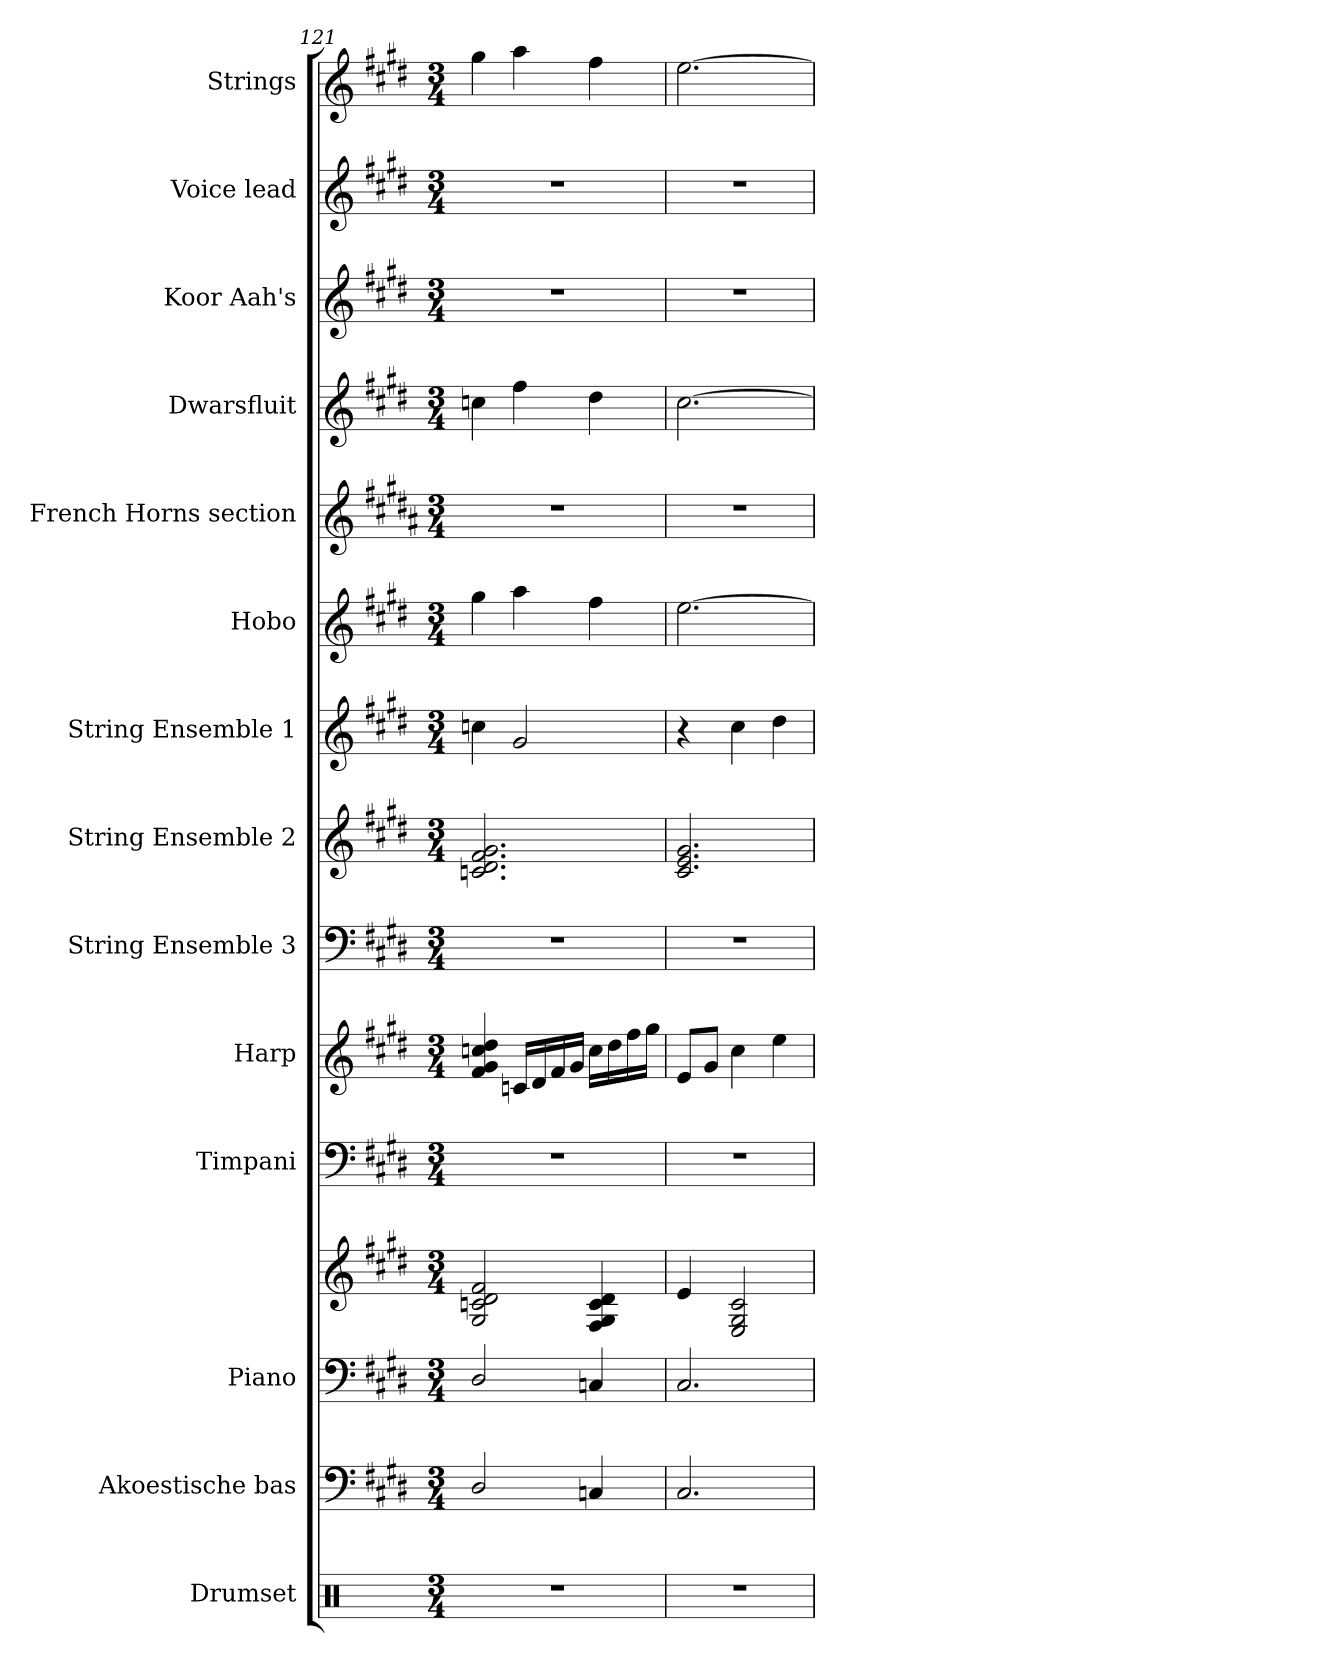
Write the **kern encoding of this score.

**kern	**kern	**kern	**kern	**kern	**kern	**kern	**kern	**kern	**kern	**kern	**kern	**kern	**kern	**kern
*part14	*part13	*part12	*part12	*part11	*part10	*part9	*part8	*part7	*part6	*part5	*part4	*part3	*part2	*part1
*staff15	*staff14	*staff13	*staff12	*staff11	*staff10	*staff9	*staff8	*staff7	*staff6	*staff5	*staff4	*staff3	*staff2	*staff1
*I"Drumset	*I"Akoestische bas	*I"Piano	*	*I"Timpani	*I"Harp	*I"String Ensemble 3	*I"String Ensemble 2	*I"String Ensemble 1	*I"Hobo	*I"French Horns section	*I"Dwarsfluit	*I"Koor Aah's	*I"Voice lead	*I"Strings
*I'D. set	*I'Bas	*I'Piano	*	*I'Timpani	*I'Harp	*I'String Ensemble 3	*I'String Ensemble 2	*I'String Ensemble 1	*I'Hobo	*I'French Horns section	*I'Dwarsfluit	*I'Koor Aah's	*I'Voice lead	*I'Strings
*clefX	*clefF4	*clefF4	*clefG2	*clefF4	*clefG2	*clefF4	*clefG2	*clefG2	*clefG2	*clefG2	*clefG2	*clefG2	*clefG2	*clefG2
*	*ITrd7c12	*	*	*	*	*	*	*	*	*ITrd4c7	*	*	*	*
*k[]	*k[f#c#g#d#]	*k[f#c#g#d#]	*k[f#c#g#d#]	*k[f#c#g#d#]	*k[f#c#g#d#]	*k[f#c#g#d#]	*k[f#c#g#d#]	*k[f#c#g#d#]	*k[f#c#g#d#]	*k[f#c#g#d#]	*k[f#c#g#d#]	*k[f#c#g#d#]	*k[f#c#g#d#]	*k[f#c#g#d#]
*M3/4	*M3/4	*M3/4	*M3/4	*M3/4	*M3/4	*M3/4	*M3/4	*M3/4	*M3/4	*M3/4	*M3/4	*M3/4	*M3/4	*M3/4
=121	=121	=121	=121	=121	=121	=121	=121	=121	=121	=121	=121	=121	=121	=121
2.r	2DD#/	2D#/	2G#/ 2cn/ 2d#/ 2f#/	2.r	4f#/ 4g#/ 4ccn/ 4dd#/	2.r	2.cn/ 2.d#/ 2.f#/ 2.g#/	4ccn\	4gg#\	2.r	4ccn\	2.r	2.r	4gg#\
.	.	.	.	.	16cn/LL	.	.	2g#/	4aa\	.	4ff#\	.	.	4aa\
.	.	.	.	.	16d#/	.	.	.	.	.	.	.	.	.
.	.	.	.	.	16f#/	.	.	.	.	.	.	.	.	.
.	.	.	.	.	16g#/JJ	.	.	.	.	.	.	.	.	.
.	4CCn/	4Cn/	4F#/ 4G#/ 4c/ 4d#/	.	16cc\LL	.	.	.	4ff#\	.	4dd#\	.	.	4ff#\
.	.	.	.	.	16dd#\	.	.	.	.	.	.	.	.	.
.	.	.	.	.	16ff#\	.	.	.	.	.	.	.	.	.
.	.	.	.	.	16gg#\JJ	.	.	.	.	.	.	.	.	.
=122	=122	=122	=122	=122	=122	=122	=122	=122	=122	=122	=122	=122	=122	=122
2.r	2.CC#/	2.C#/	4e/	2.r	8e/L	2.r	2.c#/ 2.e/ 2.g#/	4r	[2.ee\	2.r	[2.cc#\	2.r	2.r	[2.ee\
.	.	.	.	.	8g#/J	.	.	.	.	.	.	.	.	.
.	.	.	2E/ 2G#/ 2c#/	.	4cc#\	.	.	4cc#\	.	.	.	.	.	.
.	.	.	.	.	4ee\	.	.	4dd#\	.	.	.	.	.	.
=	=	=	=	=	=	=	=	=	=	=	=	=	=	=
*-	*-	*-	*-	*-	*-	*-	*-	*-	*-	*-	*-	*-	*-	*-
